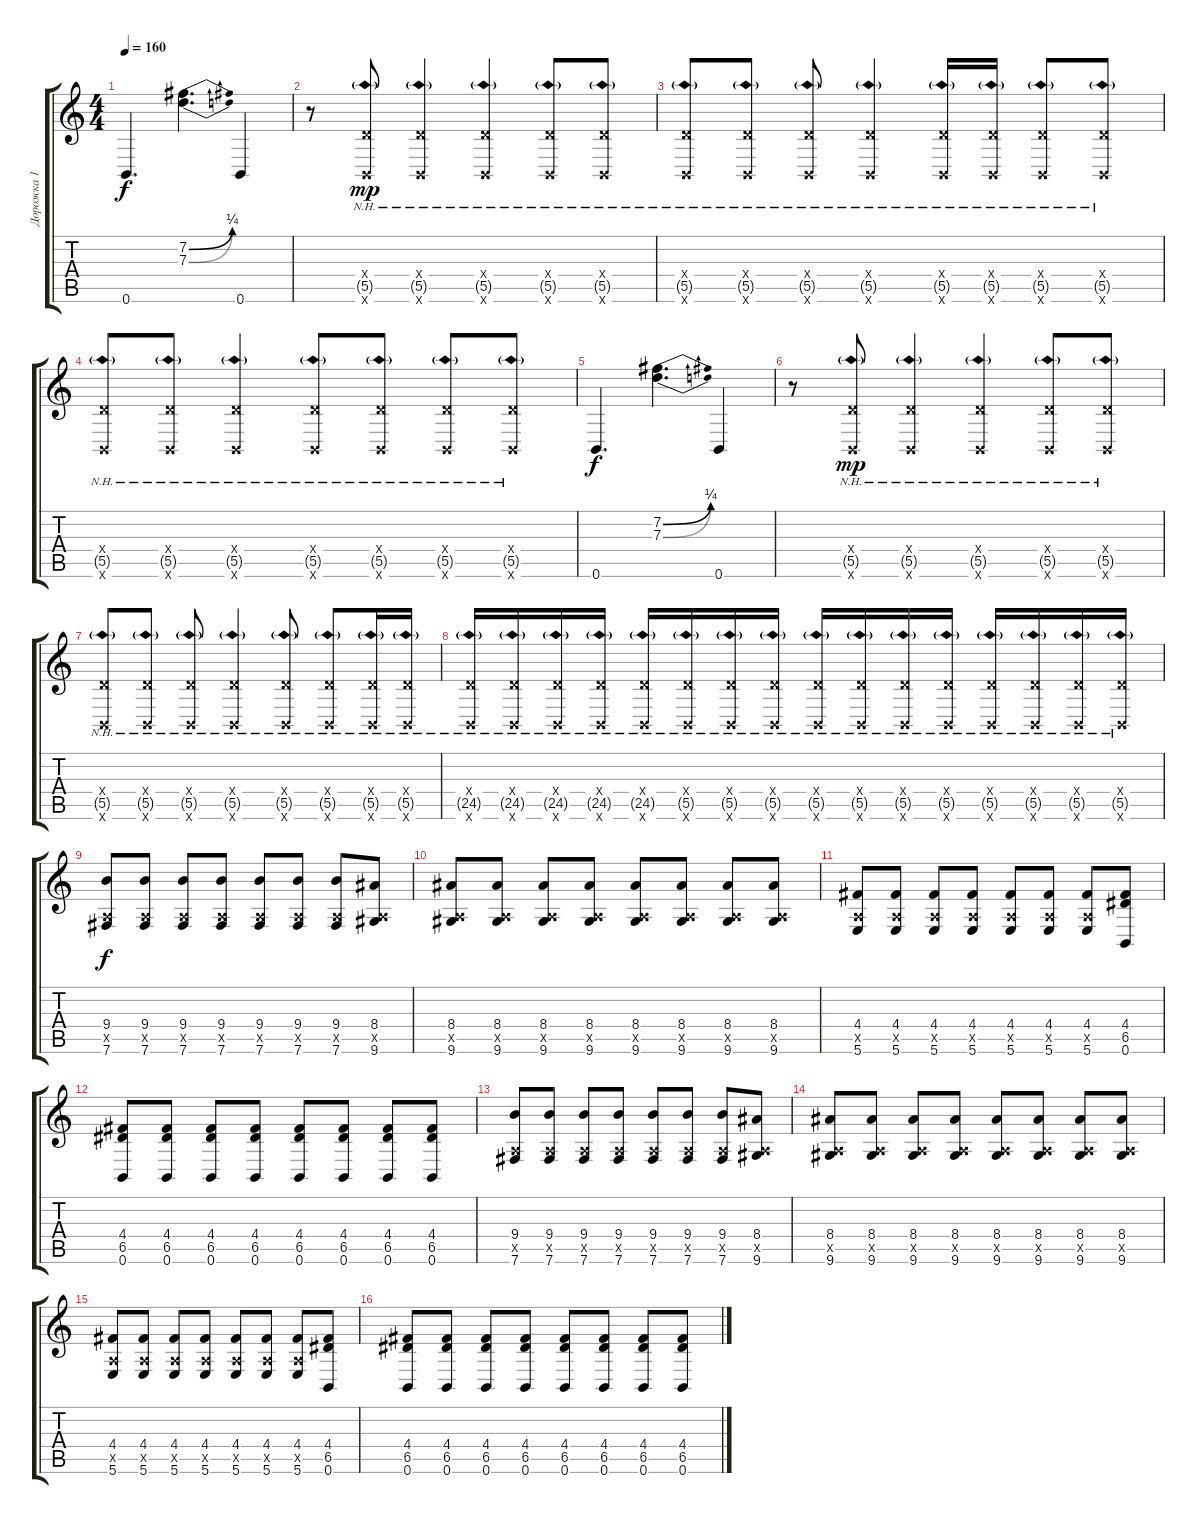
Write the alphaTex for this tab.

\track ("Дорожка 1" "Дорожка 1") {instrument distortionguitar}
\staff {score tabs}
\tuning (E4 B3 G3 D3 A2 B1) {hide}
\ts (4 4)
\tempo 160
\clef g2
\ks c
0.6.4{d dy f} (7.2{be (bend 0 0 60 1)} 7.3{be (bend 0 0 60 1)}).4{d} 0.6.4 |
r.8 (0.4{x} 5.5{nh g} 0.6{x}).8{dy mp} (0.4{x} 5.5{nh g} 0.6{x}).4 (0.4{x} 5.5{nh g} 0.6{x}).4 (0.4{x} 5.5{nh g} 0.6{x}).8 (0.4{x} 5.5{nh g} 0.6{x}).8 |
(0.4{x} 5.5{nh g} 0.6{x}).8 (0.4{x} 5.5{nh g} 0.6{x}).8 (0.4{x} 5.5{nh g} 0.6{x}).8 (0.4{x} 5.5{nh g} 0.6{x}).4 (0.4{x} 5.5{nh g} 0.6{x}).16 (0.4{x} 5.5{nh g} 0.6{x}).16 (0.4{x} 5.5{nh g} 0.6{x}).8 (0.4{x} 5.5{nh g} 0.6{x}).8 |
(0.4{x} 5.5{nh g} 0.6{x}).8 (0.4{x} 5.5{nh g} 0.6{x}).8 (0.4{x} 5.5{nh g} 0.6{x}).4 (0.4{x} 5.5{nh g} 0.6{x}).8 (0.4{x} 5.5{nh g} 0.6{x}).8 (0.4{x} 5.5{nh g} 0.6{x}).8 (0.4{x} 5.5{nh g} 0.6{x}).8 |
0.6.4{d dy f} (7.2{be (bend 0 0 60 1)} 7.3{be (bend 0 0 60 1)}).4{d} 0.6.4 |
r.8 (0.4{x} 5.5{nh g} 0.6{x}).8{dy mp} (0.4{x} 5.5{nh g} 0.6{x}).4 (0.4{x} 5.5{nh g} 0.6{x}).4 (0.4{x} 5.5{nh g} 0.6{x}).8 (0.4{x} 5.5{nh g} 0.6{x}).8 |
(0.4{x} 5.5{nh g} 0.6{x}).8 (0.4{x} 5.5{nh g} 0.6{x}).8 (0.4{x} 5.5{nh g} 0.6{x}).8 (0.4{x} 5.5{nh g} 0.6{x}).4 (0.4{x} 5.5{nh g} 0.6{x}).8 (0.4{x} 5.5{nh g} 0.6{x}).8 (0.4{x} 5.5{nh g} 0.6{x}).16 (0.4{x} 5.5{nh g} 0.6{x}).16 |
(0.4{x} 24.5{nh g} 0.6{x}).16 (0.4{x} 24.5{nh g} 0.6{x}).16 (0.4{x} 24.5{nh g} 0.6{x}).16 (0.4{x} 24.5{nh g} 0.6{x}).16 (0.4{x} 24.5{nh g} 0.6{x}).16 (0.4{x} 5.5{nh g} 0.6{x}).16 (0.4{x} 5.5{nh g} 0.6{x}).16 (0.4{x} 5.5{nh g} 0.6{x}).16 (0.4{x} 5.5{nh g} 0.6{x}).16 (0.4{x} 5.5{nh g} 0.6{x}).16 (0.4{x} 5.5{nh g} 0.6{x}).16 (0.4{x} 5.5{nh g} 0.6{x}).16 (0.4{x} 5.5{nh g} 0.6{x}).16 (0.4{x} 5.5{nh g} 0.6{x}).16 (0.4{x} 5.5{nh g} 0.6{x}).16 (0.4{x} 5.5{nh g} 0.6{x}).16 |
(9.4 0.5{x} 7.6).8{dy f} (9.4 0.5{x} 7.6).8 (9.4 0.5{x} 7.6).8 (9.4 0.5{x} 7.6).8 (9.4 0.5{x} 7.6).8 (9.4 0.5{x} 7.6).8 (9.4 0.5{x} 7.6).8 (8.4 0.5{x} 9.6).8 |
(8.4 0.5{x} 9.6).8 (8.4 0.5{x} 9.6).8 (8.4 0.5{x} 9.6).8 (8.4 0.5{x} 9.6).8 (8.4 0.5{x} 9.6).8 (8.4 0.5{x} 9.6).8 (8.4 0.5{x} 9.6).8 (8.4 0.5{x} 9.6).8 |
(4.4 0.5{x} 5.6).8 (4.4 0.5{x} 5.6).8 (4.4 0.5{x} 5.6).8 (4.4 0.5{x} 5.6).8 (4.4 0.5{x} 5.6).8 (4.4 0.5{x} 5.6).8 (4.4 0.5{x} 5.6).8 (4.4 6.5 0.6).8 |
(4.4 6.5 0.6).8 (4.4 6.5 0.6).8 (4.4 6.5 0.6).8 (4.4 6.5 0.6).8 (4.4 6.5 0.6).8 (4.4 6.5 0.6).8 (4.4 6.5 0.6).8 (4.4 6.5 0.6).8 |
(9.4 0.5{x} 7.6).8 (9.4 0.5{x} 7.6).8 (9.4 0.5{x} 7.6).8 (9.4 0.5{x} 7.6).8 (9.4 0.5{x} 7.6).8 (9.4 0.5{x} 7.6).8 (9.4 0.5{x} 7.6).8 (8.4 0.5{x} 9.6).8 |
(8.4 0.5{x} 9.6).8 (8.4 0.5{x} 9.6).8 (8.4 0.5{x} 9.6).8 (8.4 0.5{x} 9.6).8 (8.4 0.5{x} 9.6).8 (8.4 0.5{x} 9.6).8 (8.4 0.5{x} 9.6).8 (8.4 0.5{x} 9.6).8 |
(4.4 0.5{x} 5.6).8 (4.4 0.5{x} 5.6).8 (4.4 0.5{x} 5.6).8 (4.4 0.5{x} 5.6).8 (4.4 0.5{x} 5.6).8 (4.4 0.5{x} 5.6).8 (4.4 0.5{x} 5.6).8 (4.4 6.5 0.6).8 |
(4.4 6.5 0.6).8 (4.4 6.5 0.6).8 (4.4 6.5 0.6).8 (4.4 6.5 0.6).8 (4.4 6.5 0.6).8 (4.4 6.5 0.6).8 (4.4 6.5 0.6).8 (4.4 6.5 0.6).8
